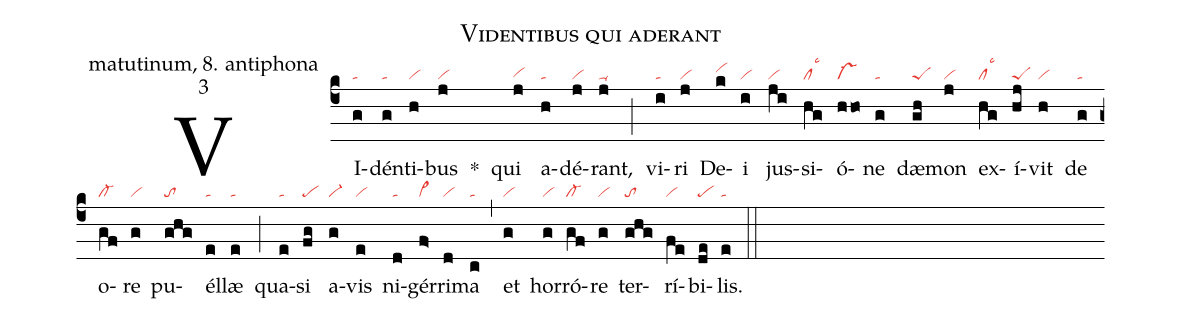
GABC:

name: Videntibus qui aderant;
office-part: matutinum, 8. antiphona;
mode: 3;
nabc-lines: 1;
%%
(c4)
VI(g|ta)dén(g|ta)ti(h|vi)bus(j|vi) *()
qui(j|vihg) a(h|ta)dé(j|vi)rant,(j|ta-) (;)
vi(i|ta)ri(j|vi) De(k|vihi)i(i|vi) jus(ji|vi)si(hg|cllsc3)ó(hho|vs-)ne(g|ta) dæ(gh|peS)mon(j|vi) ex(hg|cllsc3)í(hj|peS)vit(h|vi) de(g|ta) o(gf|cl-)re(g|vi) pu(ghg|to)él(e|ta)læ(e|ta) (;)
qua(e|ta)si(fg|pe) a(g|vi-)vis(e|vi) ni(d|ta)gér(f>|vi>)ri(d|vi)ma(c|ta) (,)
et(g|vi) hor(g|vi)ró(gf|cl-)re(g|vi) ter(ghg|to)rí(fe|vi)bi(de|pe)lis.(e|ta) (::)
